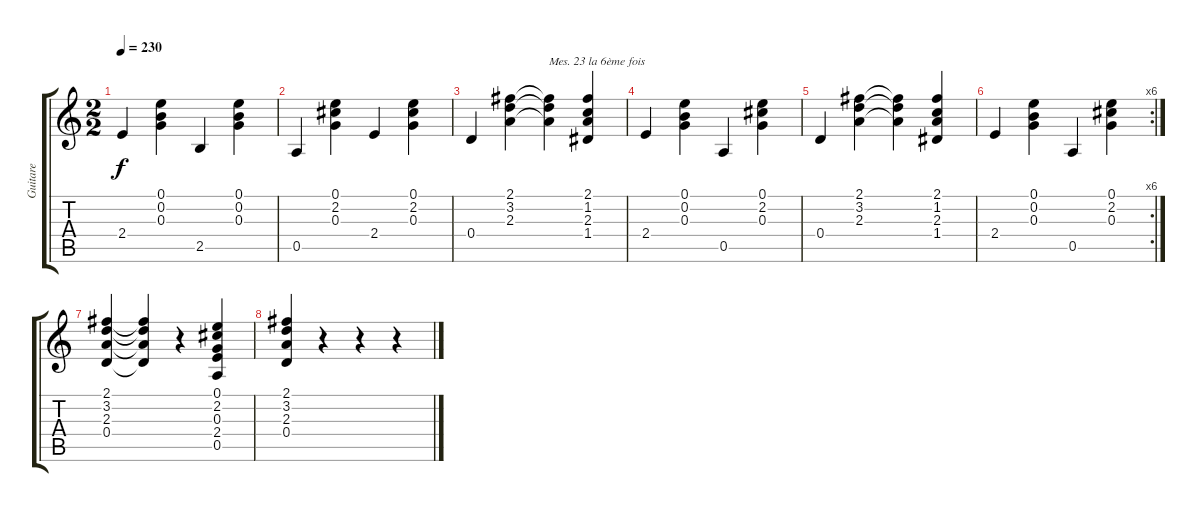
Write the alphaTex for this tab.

\track ("Guitare" "Guitare") {instrument acousticguitarnylon}
\staff {score tabs}
\tuning (E4 B3 G3 D3 A2 E2) {hide}
\ts (2 2)
\tempo 230
\clef g2
\ks c
2.4.4{dy f} (0.1 0.2 0.3).4 2.5.4 (0.1 0.2 0.3).4 |
0.5.4 (0.1 2.2 0.3).4 2.4.4 (0.1 2.2 0.3).4 |
0.4.4 (2.1 3.2 2.3).4 (2.1{t} 3.2{t} 2.3{t}).4{txt "Mes. 23 la 6ème fois"} (2.1 1.2 2.3 1.4).4 |
2.4.4 (0.1 0.2 0.3).4 0.5.4 (0.1 2.2 0.3).4 |
0.4.4 (2.1 3.2 2.3).4 (2.1{t} 3.2{t} 2.3{t}).4 (2.1 1.2 2.3 1.4).4 |
\rc 6
2.4.4 (0.1 0.2 0.3).4 0.5.4 (0.1 2.2 0.3).4 |
(2.1 3.2 2.3 0.4).4 (2.1{t} 3.2{t} 2.3{t} 0.4{t}).4 r.4 (0.1 2.2 0.3 2.4 0.5).4 |
(2.1 3.2 2.3 0.4).4 r.4 r.4 r.4
